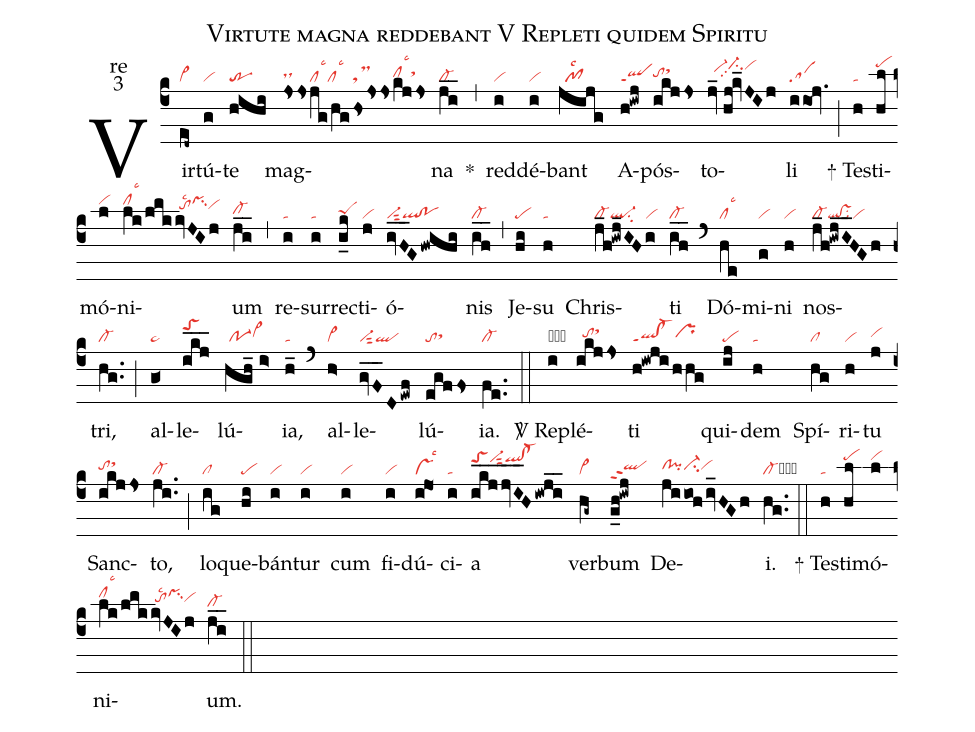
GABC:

name:Virtute magna reddebant V Repleti quidem Spiritu;
office-part:re;
mode:3;
nabc-lines:1;
%%
(c4) Vir(ed~|cl~)tú(g|vi)te(hihi|tr) mag(jsjs|dshh|jg/hg|cllsc3cllsc3|hsjsjs|tsM|kjjs|clhhlsc3sthi)na(ji__|cl-) <sp>*</sp>(,) red(i|vi)dé(i|vi)bant(jijg|//pf1lsc2) A(h!iwj|qlppt1)pós(ikjjs|tohhsthj)to(jv_//hj@kv_JIj|//vi-hjci-hkpp2vihk)li(iio@jv.|sa) (;) <sp>+</sp> Te(h|ta)sti(hl|pehl)mó(l|vihl)ni(lk/lmkkvJIj|clhllsc3////////////tohjlsc2pihlsu1vihj)um(ji__|cl-hh) (,) re(i|ta)sur(i|ta)rec(i_k|peShh)ti(j|vi)ó(ivH__G/hwihi|vi-sut2ql!po)nis(ih__|cl-) (,) Je(hi|pe)su(h|ta) Chris(j_h!iwj_IHi|cl-ql-su2vi)ti(ih__|cl-) (`) Dó(he|cllsc3)mi(g|vi)ni(h|vi) nos(j_h!iwjI__HGh|cl-ql!vssu2vi)tri,(hg..|cl-) (;) al(g<|pe~)le(ikj___|toShk)lú(hgh_//i>|/po-1cl~hh){ia},(h_|ta) (`) al(h>|cl~)le(gvF__D/ewf|vi-sut2ql)lú(egffs|tosthh){ia}.(fe..|cl-) (::)

<sp>V/</sp> Re(i|obta)plé(ikjjs|//tohhsthj)ti(h!iwji/hhg|ql!cl-ppt1prhh) qui(ij|pe)dem(h|ta) Spí(hg|cl)ri(h|vi)tu(j|vihh) Sanc(ikjjs|tohhsthj)to,(ji..|cl-) (;) lo(ig|cl)que(hi|pe)bán(i|vi)tur(i|vi) cum(i|vi) fi(i|vi)dú(i!jo1|vslsc3)ci(i|ta)a(ikj___jvI__H/iwji__|toShkvi-hksut2qlhk!cl-hk) ver(hg~|vi>)bum(g_h!iwj|qlhhppt2) De(jiioh/iv_HGh|clhh!pihhci-hhvihh)i.(hg..|cl-cb) (::)

<sp>+</sp> Te(h|ta)sti(hl|pehl)mó(l|vihl)ni(lk/lmkkvJIj|clhllsc3////////////tohjlsc2pihlsu1vihj)um.(ji__|cl-hh) (::)
